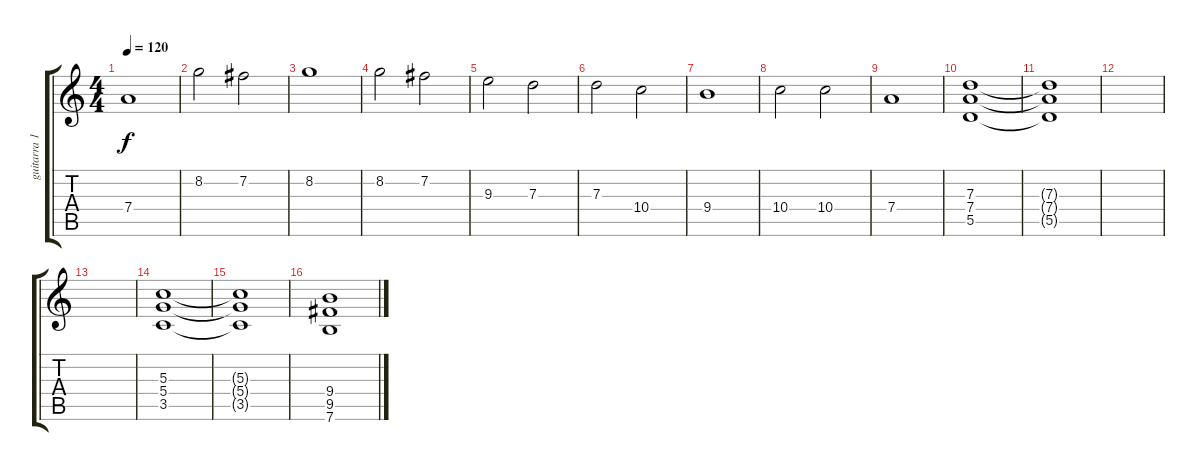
\track ("guitarra 1" "guitarra 1") {instrument overdrivenguitar}
\staff {score tabs}
\tuning (E4 B3 G3 D3 A2 E2) {hide}
\ts (4 4)
\tempo 120
\clef g2
\ks c
7.4.1{dy f} |
8.2.2 7.2.2 |
8.2.1 |
8.2.2 7.2.2 |
9.3.2 7.3.2 |
7.3.2 10.4.2 |
9.4.1 |
10.4.2 10.4.2 |
7.4.1 |
(7.3 7.4 5.5).1 |
(7.3{t} 7.4{t} 5.5{t}).1 |
|
|
(5.3 5.4 3.5).1 |
(5.3{t} 5.4{t} 3.5{t}).1 |
(9.4 9.5 7.6).1
